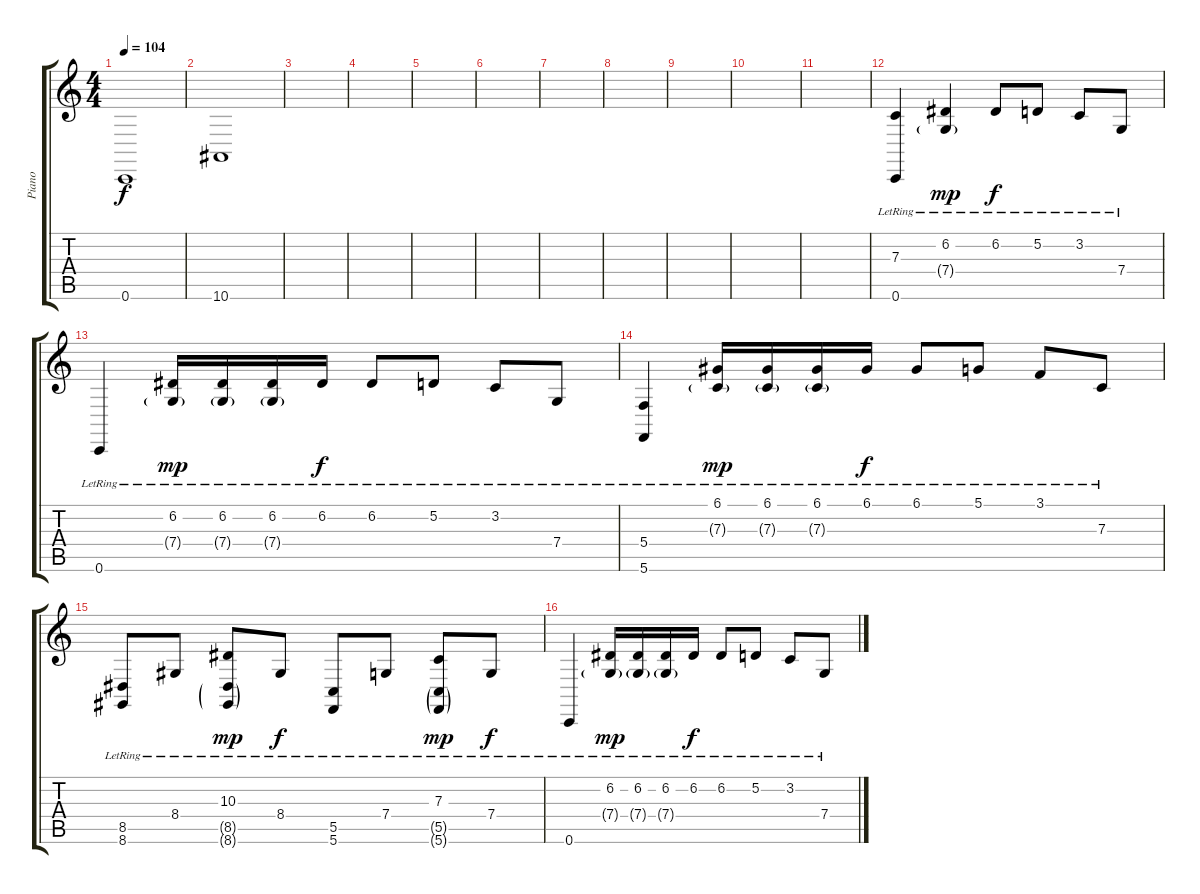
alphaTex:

\track ("Piano" "Piano") {instrument electricgrandpiano}
\staff {score tabs}
\tuning (D4 A3 F3 C3 G2 C2) {hide}
\ts (4 4)
\tempo 104
\clef g2
\ks c
0.6.1{dy f} |
10.6.1 |
|
|
|
|
|
|
|
|
|
(7.3{lr} 0.6{lr}).4 (6.2{lr} 7.4{g lr}).4{dy mp} 6.2{lr}.8{dy f} 5.2{lr}.8 3.2{lr}.8 7.4{lr}.8 |
0.6{lr}.4 (6.2{lr} 7.4{g lr}).16{dy mp} (6.2{lr} 7.4{g lr}).16 (6.2{lr} 7.4{g lr}).16 6.2{lr}.16{dy f} 6.2{lr}.8 5.2{lr}.8 3.2{lr}.8 7.4{lr}.8 |
(5.4{lr} 5.6{lr}).4 (6.1{lr} 7.3{g lr}).16{dy mp} (6.1{lr} 7.3{g lr}).16 (6.1{lr} 7.3{g lr}).16 6.1{lr}.16{dy f} 6.1{lr}.8 5.1{lr}.8 3.1{lr}.8 7.3{lr}.8 |
(8.5{lr} 8.6{lr}).8 8.4{lr}.8 (10.3{lr} 8.5{g lr} 8.6{g lr}).8{dy mp} 8.4{lr}.8{dy f} (5.5{lr} 5.6{lr}).8 7.4{lr}.8 (7.3{lr} 5.5{g lr} 5.6{g lr}).8{dy mp} 7.4{lr}.8{dy f} |
0.6{lr}.4 (6.2{lr} 7.4{g lr}).16{dy mp} (6.2{lr} 7.4{g lr}).16 (6.2{lr} 7.4{g lr}).16 6.2{lr}.16{dy f} 6.2{lr}.8 5.2{lr}.8 3.2{lr}.8 7.4{lr}.8
